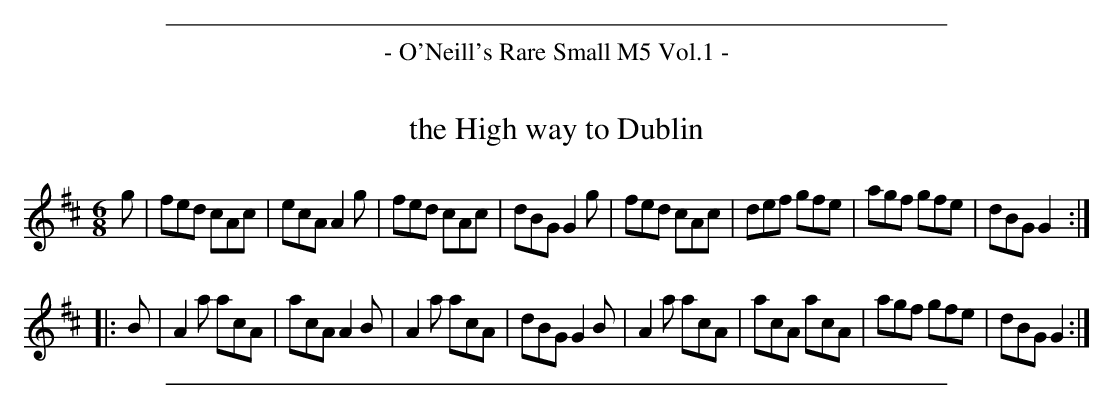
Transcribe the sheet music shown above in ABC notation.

X:1
T: the High way to Dublin
M: 6/8
L: 1/8
K: Glydian
g |\
fed cAc | ecA A2g | fed cAc | dBG G2g |\
fed cAc | def gfe | agf gfe | dBG G2 :|
|: B |\
A2a acA | acA A2B | A2a acA | dBG G2B |\
A2a acA | acA acA | agf gfe | dBG G2 :|
